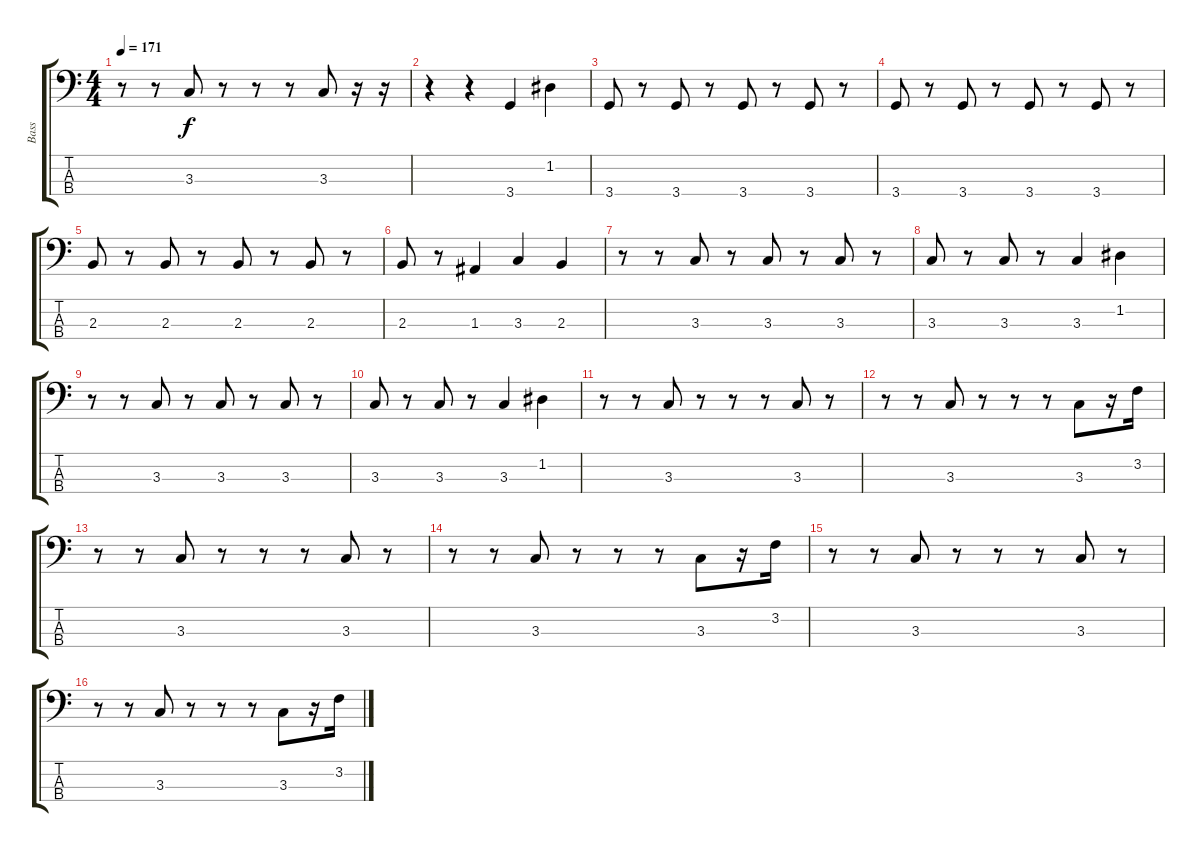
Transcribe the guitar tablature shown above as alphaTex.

\track ("Bass" "Bass") {instrument electricbassfinger}
\staff {score tabs}
\tuning (G2 D2 A1 E1) {hide}
\ts (4 4)
\tempo 171
\clef f4
\ks c
r.8{dy f} r.8 3.3.8 r.8 r.8 r.8 3.3.8 r.16 r.16 |
r.4 r.4 3.4.4 1.2.4 |
3.4.8 r.8 3.4.8 r.8 3.4.8 r.8 3.4.8 r.8 |
3.4.8 r.8 3.4.8 r.8 3.4.8 r.8 3.4.8 r.8 |
2.3.8 r.8 2.3.8 r.8 2.3.8 r.8 2.3.8 r.8 |
2.3.8 r.8 1.3.4 3.3.4 2.3.4 |
r.8 r.8 3.3.8 r.8 3.3.8 r.8 3.3.8 r.8 |
3.3.8 r.8 3.3.8 r.8 3.3.4 1.2.4 |
r.8 r.8 3.3.8 r.8 3.3.8 r.8 3.3.8 r.8 |
3.3.8 r.8 3.3.8 r.8 3.3.4 1.2.4 |
r.8 r.8 3.3.8 r.8 r.8 r.8 3.3.8 r.8 |
r.8 r.8 3.3.8 r.8 r.8 r.8 3.3.8 r.16 3.2.16 |
r.8 r.8 3.3.8 r.8 r.8 r.8 3.3.8 r.8 |
r.8 r.8 3.3.8 r.8 r.8 r.8 3.3.8 r.16 3.2.16 |
r.8 r.8 3.3.8 r.8 r.8 r.8 3.3.8 r.8 |
r.8 r.8 3.3.8 r.8 r.8 r.8 3.3.8 r.16 3.2.16
